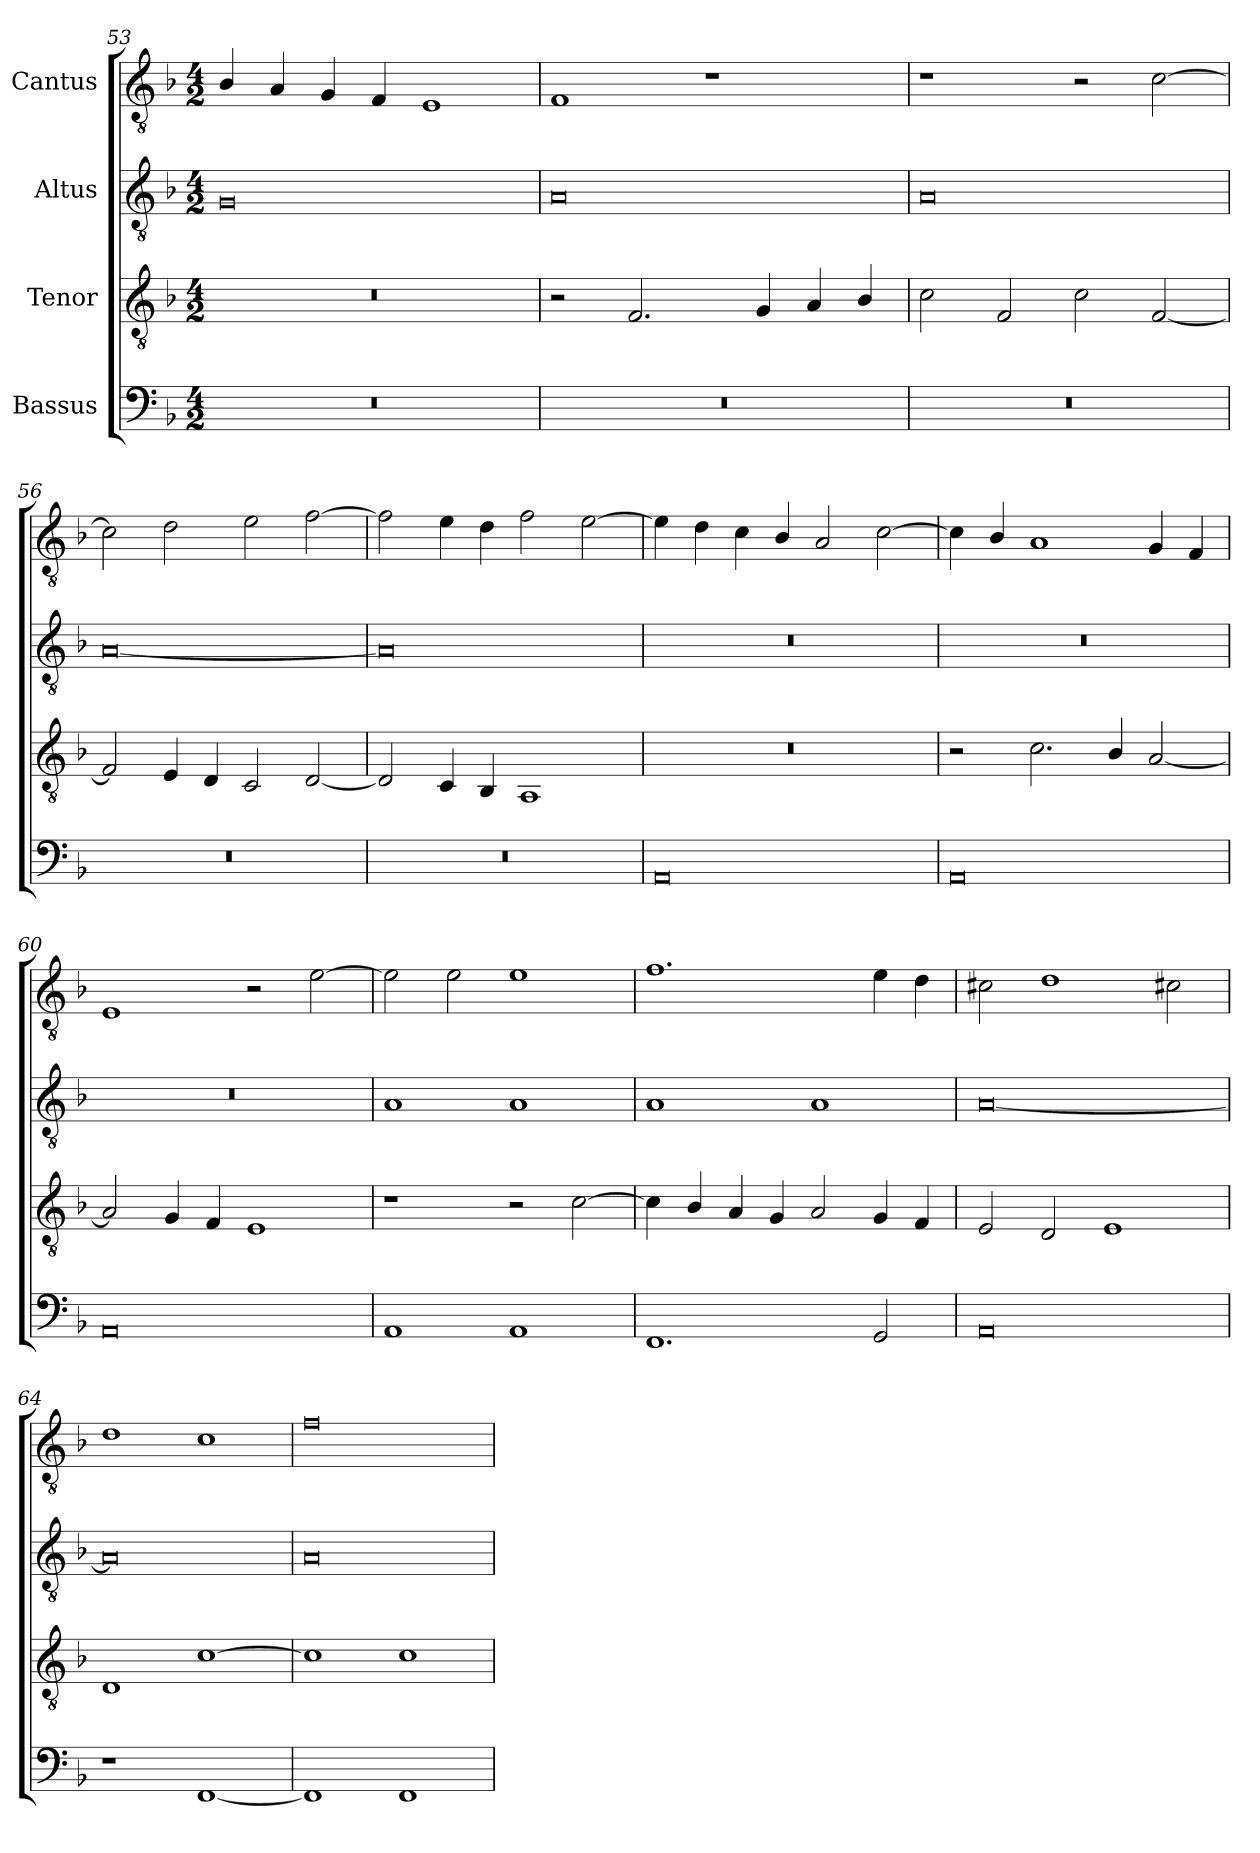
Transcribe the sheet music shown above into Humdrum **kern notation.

**kern	**kern	**kern	**kern
*part4	*part3	*part2	*part1
*staff4	*staff3	*staff2	*staff1
*I"Bassus	*I"Tenor	*I"Altus	*I"Cantus
*clefF4	*clefGv2	*clefGv2	*clefGv2
*k[b-]	*k[b-]	*k[b-]	*k[b-]
*M4/2	*M4/2	*M4/2	*M4/2
=53	=53	=53	=53
0r	0r	0G/	4B-/
.	.	.	4A/
.	.	.	4G/
.	.	.	4F/
.	.	.	1E/
=54	=54	=54	=54
0r	2r	0A/	1F/
.	2.F/	.	.
.	.	.	1r
.	4G/	.	.
.	4A/	.	.
.	4B-/	.	.
=55	=55	=55	=55
0r	2c\	0A/	1r
.	2F/	.	.
.	2c\	.	2r
.	[2F/	.	[2c\
=56	=56	=56	=56
0r	2F/]	[0A/	2c\]
.	4E/	.	2d\
.	4D/	.	.
.	2C/	.	2e\
.	[2D/	.	[2f\
=57	=57	=57	=57
0r	2D/]	0A/]	2f\]
.	4C/	.	4e\
.	4BB-/	.	4d\
.	1AA/	.	2f\
.	.	.	[2e\
=58	=58	=58	=58
0AA/	0r	0r	4e\]
.	.	.	4d\
.	.	.	4c\
.	.	.	4B-/
.	.	.	2A/
.	.	.	[2c\
=59	=59	=59	=59
0AA/	2r	0r	4c\]
.	.	.	4B-/
.	2.c\	.	1A/
.	4B-/	.	.
.	[2A/	.	4G/
.	.	.	4F/
=60	=60	=60	=60
0AA/	2A/]	0r	1E/
.	4G/	.	.
.	4F/	.	.
.	1E/	.	2r
.	.	.	[2e\
=61	=61	=61	=61
1AA/	1r	1A/	2e\]
.	.	.	2e\
1AA/	2r	1A/	1e\
.	[2c\	.	.
=62	=62	=62	=62
1.FF/	4c\]	1A/	1.f\
.	4B-/	.	.
.	4A/	.	.
.	4G/	.	.
.	2A/	1A/	.
2GG/	4G/	.	4e\
.	4F/	.	4d\
=63	=63	=63	=63
0AA/	2E/	[0A/	2c#X\
.	2D/	.	1d\
.	1E/	.	.
.	.	.	2c#X\
=64	=64	=64	=64
1r	1D/	0A/]	1d\
[1FF/	[1c\	.	1c\
=65	=65	=65	=65
1FF/]	1c\]	0A/	0f\
1FF/	1c\	.	.
=	=	=	=
*-	*-	*-	*-
